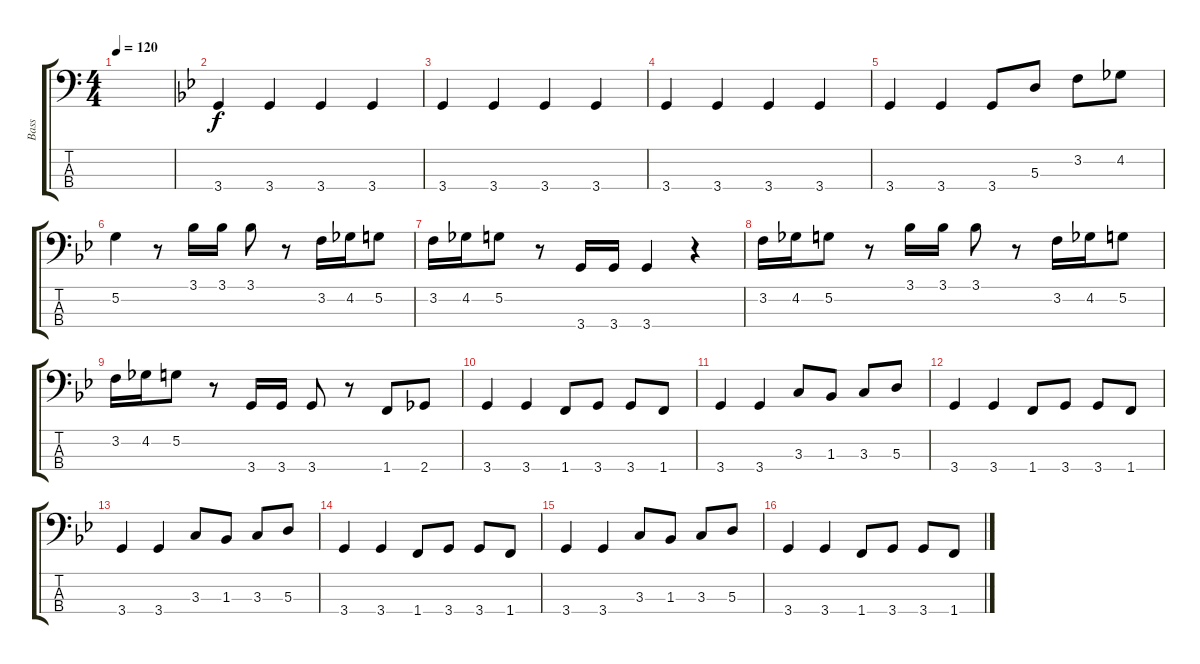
\track ("Bass" "Bass") {instrument synthbass1}
\staff {score tabs}
\tuning (G2 D2 A1 E1) {hide}
\ts (4 4)
\tempo 120
\clef f4
\ks c
|
\ks bb
3.4.4 3.4.4 3.4.4 3.4.4 |
3.4.4 3.4.4 3.4.4 3.4.4 |
3.4.4 3.4.4 3.4.4 3.4.4 |
3.4.4 3.4.4 3.4.8 5.3.8 3.2.8 4.2.8 |
5.2.4 r.8 3.1.16 3.1.16 3.1.8 r.8 3.2.16 4.2.16 5.2.8 |
3.2.16 4.2.16 5.2.8 r.8 3.4.16 3.4.16 3.4.4 r.4 |
3.2.16 4.2.16 5.2.8 r.8 3.1.16 3.1.16 3.1.8 r.8 3.2.16 4.2.16 5.2.8 |
3.2.16 4.2.16 5.2.8 r.8 3.4.16 3.4.16 3.4.8 r.8 1.4.8 2.4.8 |
3.4.4 3.4.4 1.4.8 3.4.8 3.4.8 1.4.8 |
3.4.4 3.4.4 3.3.8 1.3.8 3.3.8 5.3.8 |
3.4.4 3.4.4 1.4.8 3.4.8 3.4.8 1.4.8 |
3.4.4 3.4.4 3.3.8 1.3.8 3.3.8 5.3.8 |
3.4.4 3.4.4 1.4.8 3.4.8 3.4.8 1.4.8 |
3.4.4 3.4.4 3.3.8 1.3.8 3.3.8 5.3.8 |
3.4.4 3.4.4 1.4.8 3.4.8 3.4.8 1.4.8
